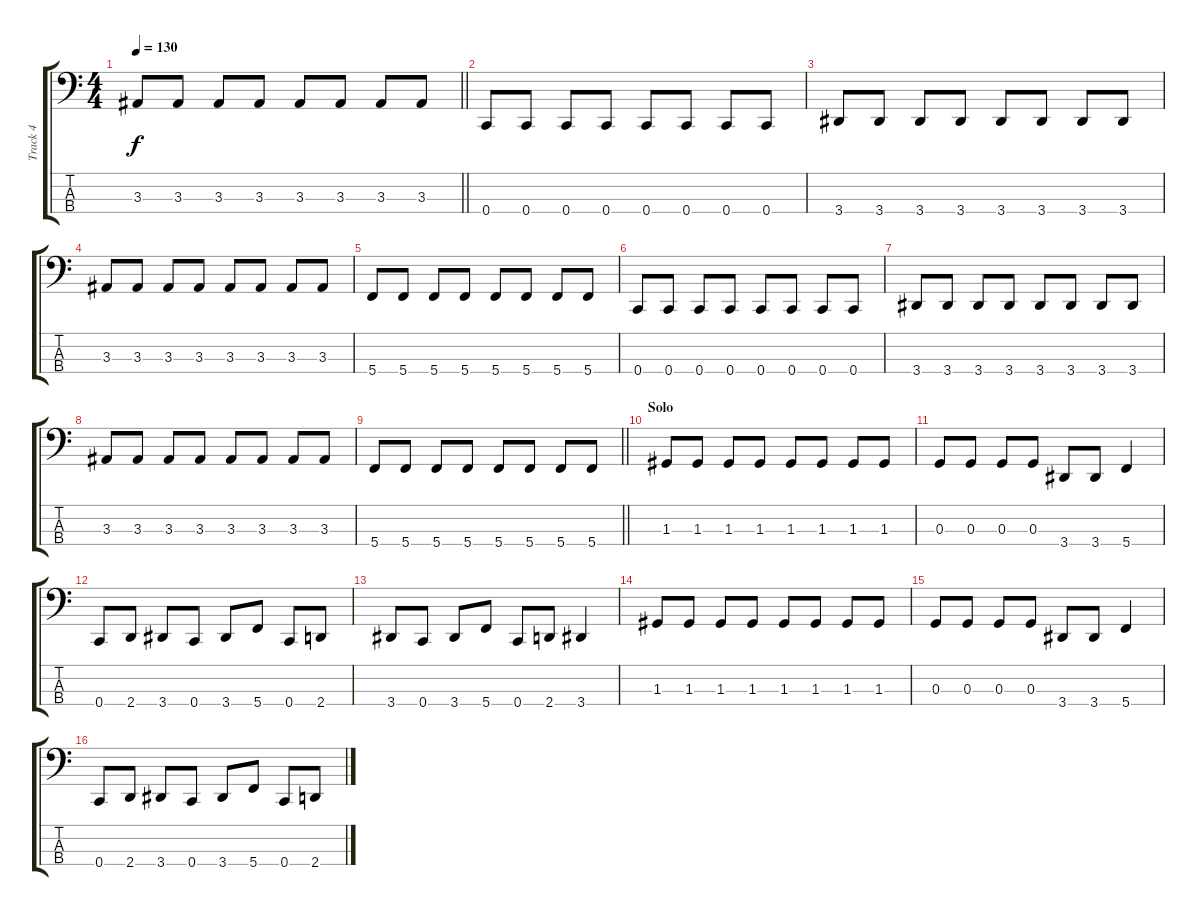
\track ("Track 4" "Track 4") {instrument electricbassfinger}
\staff {score tabs}
\tuning (F2 C2 G1 C1) {hide}
\ts (4 4)
\tempo 130
\clef f4
\barLineRight lightlight
\ks c
3.3.8{dy f} 3.3.8 3.3.8 3.3.8 3.3.8 3.3.8 3.3.8 3.3.8 |
\section ("" "")
0.4.8 0.4.8 0.4.8 0.4.8 0.4.8 0.4.8 0.4.8 0.4.8 |
3.4.8 3.4.8 3.4.8 3.4.8 3.4.8 3.4.8 3.4.8 3.4.8 |
3.3.8 3.3.8 3.3.8 3.3.8 3.3.8 3.3.8 3.3.8 3.3.8 |
5.4.8 5.4.8 5.4.8 5.4.8 5.4.8 5.4.8 5.4.8 5.4.8 |
0.4.8 0.4.8 0.4.8 0.4.8 0.4.8 0.4.8 0.4.8 0.4.8 |
3.4.8 3.4.8 3.4.8 3.4.8 3.4.8 3.4.8 3.4.8 3.4.8 |
3.3.8 3.3.8 3.3.8 3.3.8 3.3.8 3.3.8 3.3.8 3.3.8 |
\barLineRight lightlight
5.4.8 5.4.8 5.4.8 5.4.8 5.4.8 5.4.8 5.4.8 5.4.8 |
\section ("" "Solo")
1.3.8 1.3.8 1.3.8 1.3.8 1.3.8 1.3.8 1.3.8 1.3.8 |
0.3.8 0.3.8 0.3.8 0.3.8 3.4.8 3.4.8 5.4.4 |
0.4.8 2.4.8 3.4.8 0.4.8 3.4.8 5.4.8 0.4.8 2.4.8 |
3.4.8 0.4.8 3.4.8 5.4.8 0.4.8 2.4.8 3.4.4 |
1.3.8 1.3.8 1.3.8 1.3.8 1.3.8 1.3.8 1.3.8 1.3.8 |
0.3.8 0.3.8 0.3.8 0.3.8 3.4.8 3.4.8 5.4.4 |
0.4.8 2.4.8 3.4.8 0.4.8 3.4.8 5.4.8 0.4.8 2.4.8
